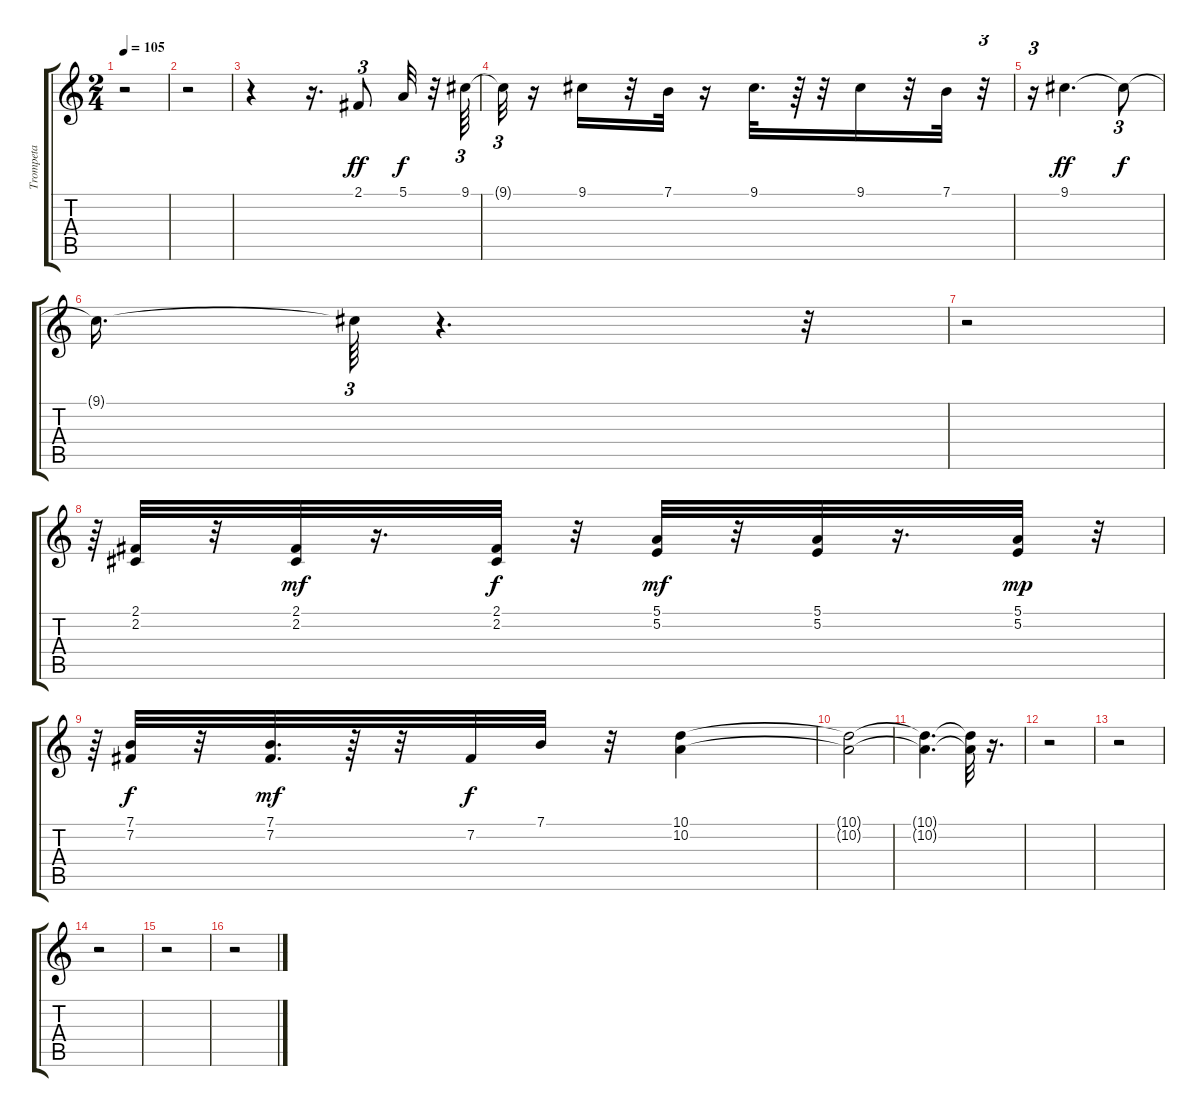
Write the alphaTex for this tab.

\track ("Trompeta" "Trompeta") {instrument trumpet}
\staff {score tabs}
\tuning (E4 B3 G3 D3 A2 E2) {hide}
\ts (2 4)
\tempo 105
\clef g2
\ks c
r.2{dy f} |
r.2 |
r.4 r.16{d} 2.1.8{tu (3 2) dy ff} 5.1.32{dy f} r.32 9.1.64{tu (3 2)} |
9.1{t}.32{tu (3 2)} r.16 9.1.16 r.32 7.1.32 r.16 9.1.32{d} r.64 r.32 9.1.16 r.32 7.1.32 r.32{tu (3 2)} |
r.16{tu (3 2)} 9.1.4{d dy ff} 9.1{t}.8{tu (3 2) dy f} |
9.1{t}.16{d} 9.1{t}.64{tu (3 2)} r.4{d} r.32{tu (3 2)} |
r.2 |
r.64{tu (3 2)} (2.1 2.2).32 r.32 (2.1 2.2).32{dy mf} r.16{d} (2.1 2.2).32{dy f} r.32 (5.1 5.2).32{dy mf} r.32 (5.1 5.2).32 r.16{d} (5.1 5.2).32{dy mp} r.32{tu (3 2)} |
r.64{tu (3 2)} (7.1 7.2).32{dy f} r.32 (7.1 7.2).32{d dy mf} r.64 r.32 7.2.32{dy f} 7.1.32 r.32 (10.1 10.2).4 |
(10.1{t} 10.2{t}).2 |
(10.1{t} 10.2{t}).4{d} (10.1{t} 10.2{t}).32 r.16{d} |
r.2 |
r.2 |
r.2 |
r.2 |
r.2
